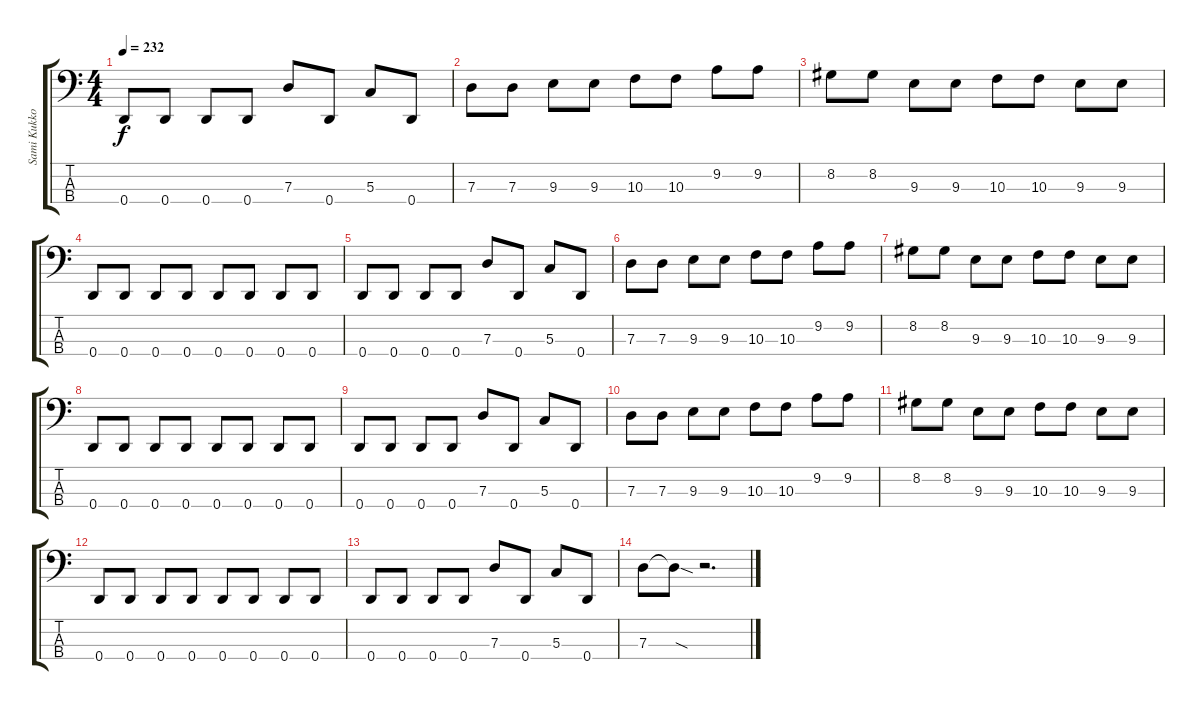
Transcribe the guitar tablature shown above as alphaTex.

\track ("Sami Kukkohovi" "Sami Kukko") {instrument electricbasspick}
\staff {score tabs}
\tuning (F2 C2 G1 D1) {hide}
\ts (4 4)
\tempo 232
\clef f4
\ks c
0.4.8{dy f} 0.4.8 0.4.8 0.4.8 7.3.8 0.4.8 5.3.8 0.4.8 |
7.3.8 7.3.8 9.3.8 9.3.8 10.3.8 10.3.8 9.2.8 9.2.8 |
8.2.8 8.2.8 9.3.8 9.3.8 10.3.8 10.3.8 9.3.8 9.3.8 |
0.4.8 0.4.8 0.4.8 0.4.8 0.4.8 0.4.8 0.4.8 0.4.8 |
0.4.8 0.4.8 0.4.8 0.4.8 7.3.8 0.4.8 5.3.8 0.4.8 |
7.3.8 7.3.8 9.3.8 9.3.8 10.3.8 10.3.8 9.2.8 9.2.8 |
8.2.8 8.2.8 9.3.8 9.3.8 10.3.8 10.3.8 9.3.8 9.3.8 |
0.4.8 0.4.8 0.4.8 0.4.8 0.4.8 0.4.8 0.4.8 0.4.8 |
0.4.8 0.4.8 0.4.8 0.4.8 7.3.8 0.4.8 5.3.8 0.4.8 |
7.3.8 7.3.8 9.3.8 9.3.8 10.3.8 10.3.8 9.2.8 9.2.8 |
8.2.8 8.2.8 9.3.8 9.3.8 10.3.8 10.3.8 9.3.8 9.3.8 |
0.4.8 0.4.8 0.4.8 0.4.8 0.4.8 0.4.8 0.4.8 0.4.8 |
0.4.8 0.4.8 0.4.8 0.4.8 7.3.8 0.4.8 5.3.8 0.4.8 |
7.3.8 7.3{sod t}.8 r.2{d}
